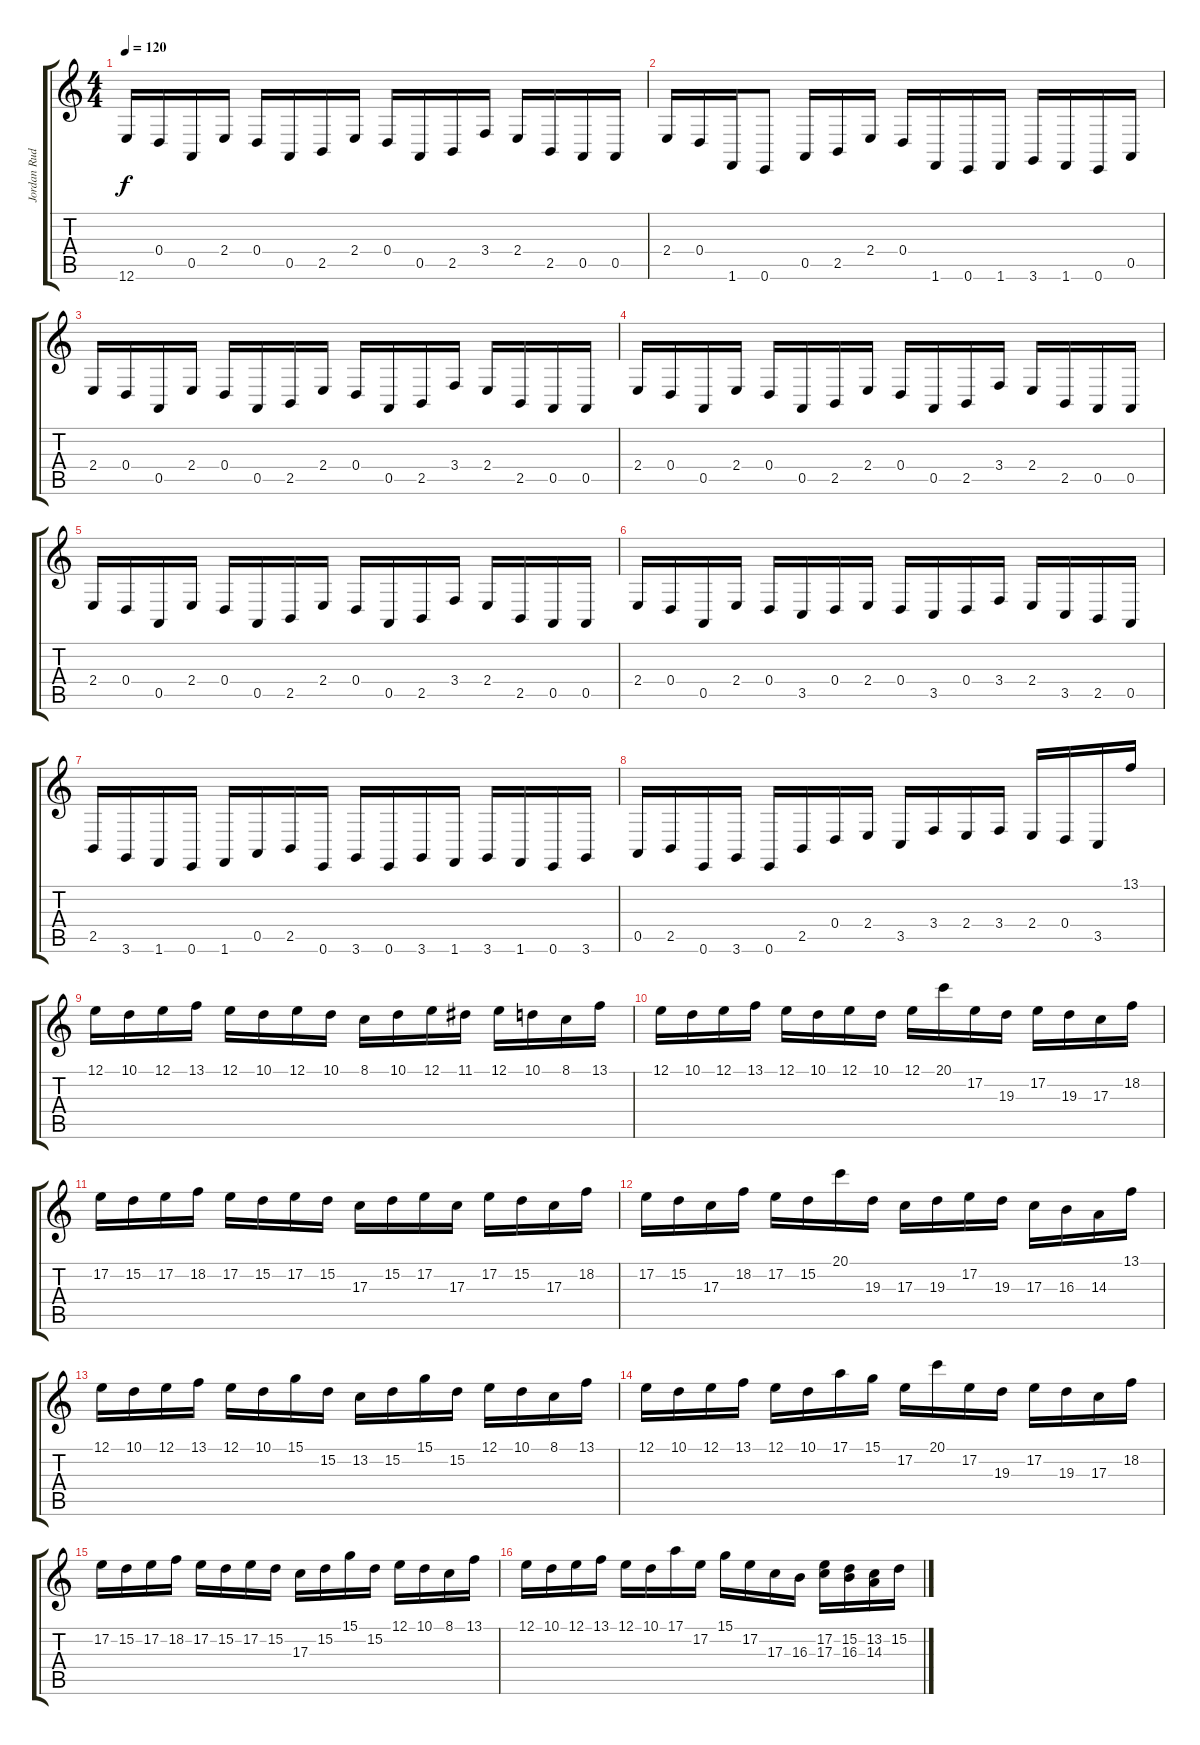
\track ("Jordan Rudess - Synthé 2" "Jordan Rud") {instrument stringensemble2}
\staff {score tabs}
\tuning (E4 B3 G3 D3 A2 E2) {hide}
\ts (4 4)
\tempo 120
\clef g2
\ks c
12.6.16{dy f} 0.4.16 0.5.16 2.4.16 0.4.16 0.5.16 2.5.16 2.4.16 0.4.16 0.5.16 2.5.16 3.4.16 2.4.16 2.5.16 0.5.16 0.5.16 |
2.4.16 0.4.16 1.6.16 0.6.8 0.5.16 2.5.16 2.4.16 0.4.16 1.6.16 0.6.16 1.6.16 3.6.16 1.6.16 0.6.16 0.5.16 |
2.4.16 0.4.16 0.5.16 2.4.16 0.4.16 0.5.16 2.5.16 2.4.16 0.4.16 0.5.16 2.5.16 3.4.16 2.4.16 2.5.16 0.5.16 0.5.16 |
2.4.16 0.4.16 0.5.16 2.4.16 0.4.16 0.5.16 2.5.16 2.4.16 0.4.16 0.5.16 2.5.16 3.4.16 2.4.16 2.5.16 0.5.16 0.5.16 |
2.4.16 0.4.16 0.5.16 2.4.16 0.4.16 0.5.16 2.5.16 2.4.16 0.4.16 0.5.16 2.5.16 3.4.16 2.4.16 2.5.16 0.5.16 0.5.16 |
2.4.16 0.4.16 0.5.16 2.4.16 0.4.16 3.5.16 0.4.16 2.4.16 0.4.16 3.5.16 0.4.16 3.4.16 2.4.16 3.5.16 2.5.16 0.5.16 |
2.5.16 3.6.16 1.6.16 0.6.16 1.6.16 0.5.16 2.5.16 0.6.16 3.6.16 0.6.16 3.6.16 1.6.16 3.6.16 1.6.16 0.6.16 3.6.16 |
0.5.16 2.5.16 0.6.16 3.6.16 0.6.16 2.5.16 0.4.16 2.4.16 3.5.16 3.4.16 2.4.16 3.4.16 2.4.16 0.4.16 3.5.16 13.1.16{volume 8} |
12.1.16 10.1.16 12.1.16 13.1.16 12.1.16 10.1.16 12.1.16 10.1.16 8.1.16 10.1.16 12.1.16 11.1.16 12.1.16 10.1.16 8.1.16 13.1.16 |
12.1.16 10.1.16 12.1.16 13.1.16 12.1.16 10.1.16 12.1.16 10.1.16 12.1.16 20.1.16 17.2.16 19.3.16 17.2.16 19.3.16 17.3.16 18.2.16 |
17.2.16 15.2.16 17.2.16 18.2.16 17.2.16 15.2.16 17.2.16 15.2.16 17.3.16 15.2.16 17.2.16 17.3.16 17.2.16 15.2.16 17.3.16 18.2.16 |
17.2.16 15.2.16 17.3.16 18.2.16 17.2.16 15.2.16 20.1.16 19.3.16 17.3.16 19.3.16 17.2.16 19.3.16 17.3.16 16.3.16 14.3.16 13.1.16 |
12.1.16 10.1.16 12.1.16 13.1.16 12.1.16 10.1.16 15.1.16 15.2.16 13.2.16 15.2.16 15.1.16 15.2.16 12.1.16 10.1.16 8.1.16 13.1.16 |
12.1.16 10.1.16 12.1.16 13.1.16 12.1.16 10.1.16 17.1.16 15.1.16 17.2.16 20.1.16 17.2.16 19.3.16 17.2.16 19.3.16 17.3.16 18.2.16 |
17.2.16 15.2.16 17.2.16 18.2.16 17.2.16 15.2.16 17.2.16 15.2.16 17.3.16 15.2.16 15.1.16 15.2.16 12.1.16 10.1.16 8.1.16 13.1.16 |
12.1.16 10.1.16 12.1.16 13.1.16 12.1.16 10.1.16 17.1.16 17.2.16 15.1.16 17.2.16 17.3.16 16.3.16 (17.2 17.3).16 (15.2 16.3).16 (13.2 14.3).16 15.2.16
